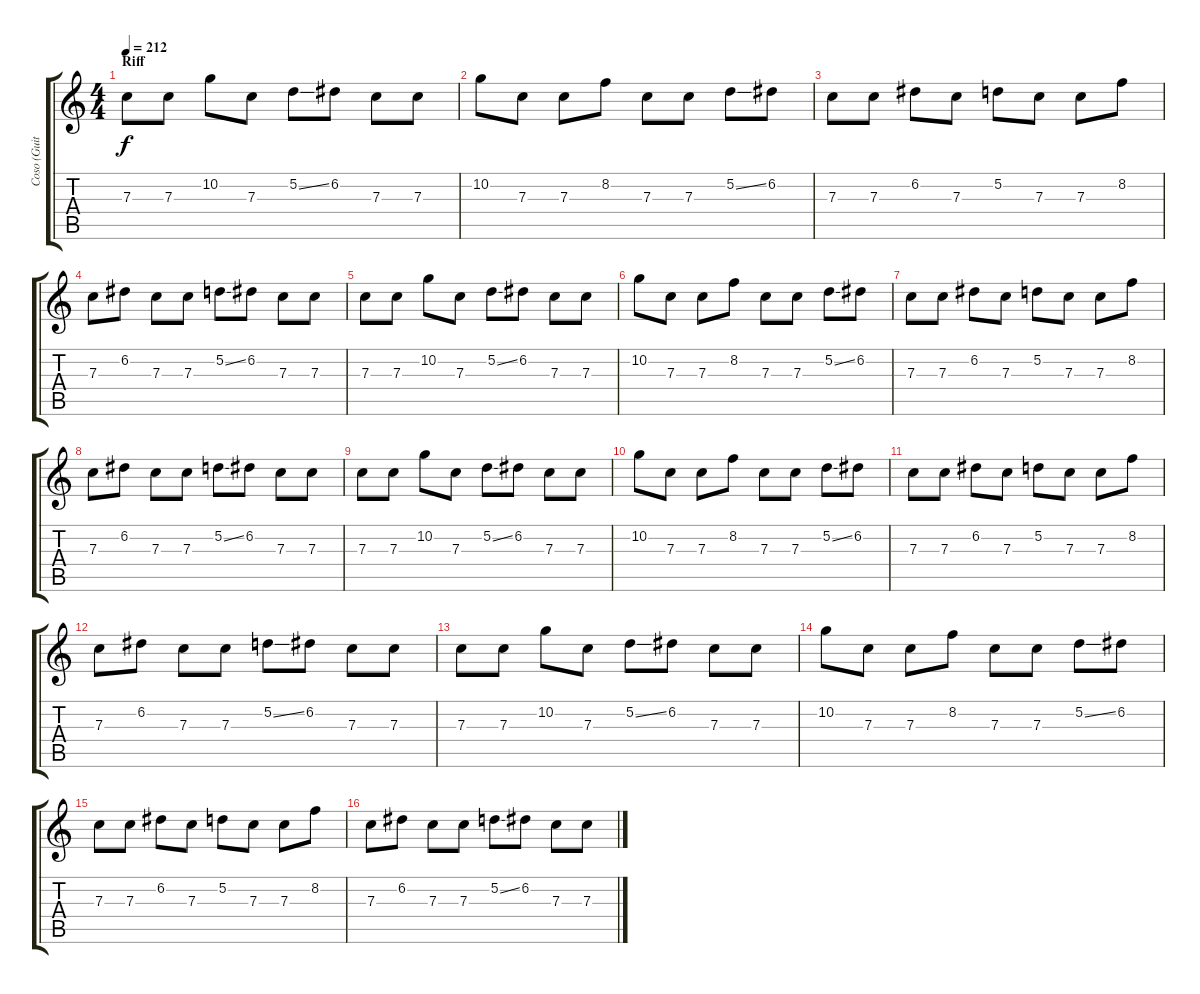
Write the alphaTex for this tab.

\track ("Coso (Guitar)" "Coso (Guit") {instrument distortionguitar}
\staff {score tabs}
\tuning (D4 A3 F3 C3 G2 D2) {hide}
\ts (4 4)
\section ("" "Riff")
\tempo 212
\clef g2
\ks c
7.3.8{dy f} 7.3.8 10.2.8 7.3.8 5.2{ss}.8 6.2.8 7.3.8 7.3.8 |
10.2.8 7.3.8 7.3.8 8.2.8 7.3.8 7.3.8 5.2{ss}.8 6.2.8 |
7.3.8 7.3.8 6.2.8 7.3.8 5.2.8 7.3.8 7.3.8 8.2.8 |
7.3.8 6.2.8 7.3.8 7.3.8 5.2{ss}.8 6.2.8 7.3.8 7.3.8 |
7.3.8 7.3.8 10.2.8 7.3.8 5.2{ss}.8 6.2.8 7.3.8 7.3.8 |
10.2.8 7.3.8 7.3.8 8.2.8 7.3.8 7.3.8 5.2{ss}.8 6.2.8 |
7.3.8 7.3.8 6.2.8 7.3.8 5.2.8 7.3.8 7.3.8 8.2.8 |
7.3.8 6.2.8 7.3.8 7.3.8 5.2{ss}.8 6.2.8 7.3.8 7.3.8 |
7.3.8 7.3.8 10.2.8 7.3.8 5.2{ss}.8 6.2.8 7.3.8 7.3.8 |
10.2.8 7.3.8 7.3.8 8.2.8 7.3.8 7.3.8 5.2{ss}.8 6.2.8 |
7.3.8 7.3.8 6.2.8 7.3.8 5.2.8 7.3.8 7.3.8 8.2.8 |
7.3.8 6.2.8 7.3.8 7.3.8 5.2{ss}.8 6.2.8 7.3.8 7.3.8 |
7.3.8 7.3.8 10.2.8 7.3.8 5.2{ss}.8 6.2.8 7.3.8 7.3.8 |
10.2.8 7.3.8 7.3.8 8.2.8 7.3.8 7.3.8 5.2{ss}.8 6.2.8 |
7.3.8 7.3.8 6.2.8 7.3.8 5.2.8 7.3.8 7.3.8 8.2.8 |
7.3.8 6.2.8 7.3.8 7.3.8 5.2{ss}.8 6.2.8 7.3.8 7.3.8
